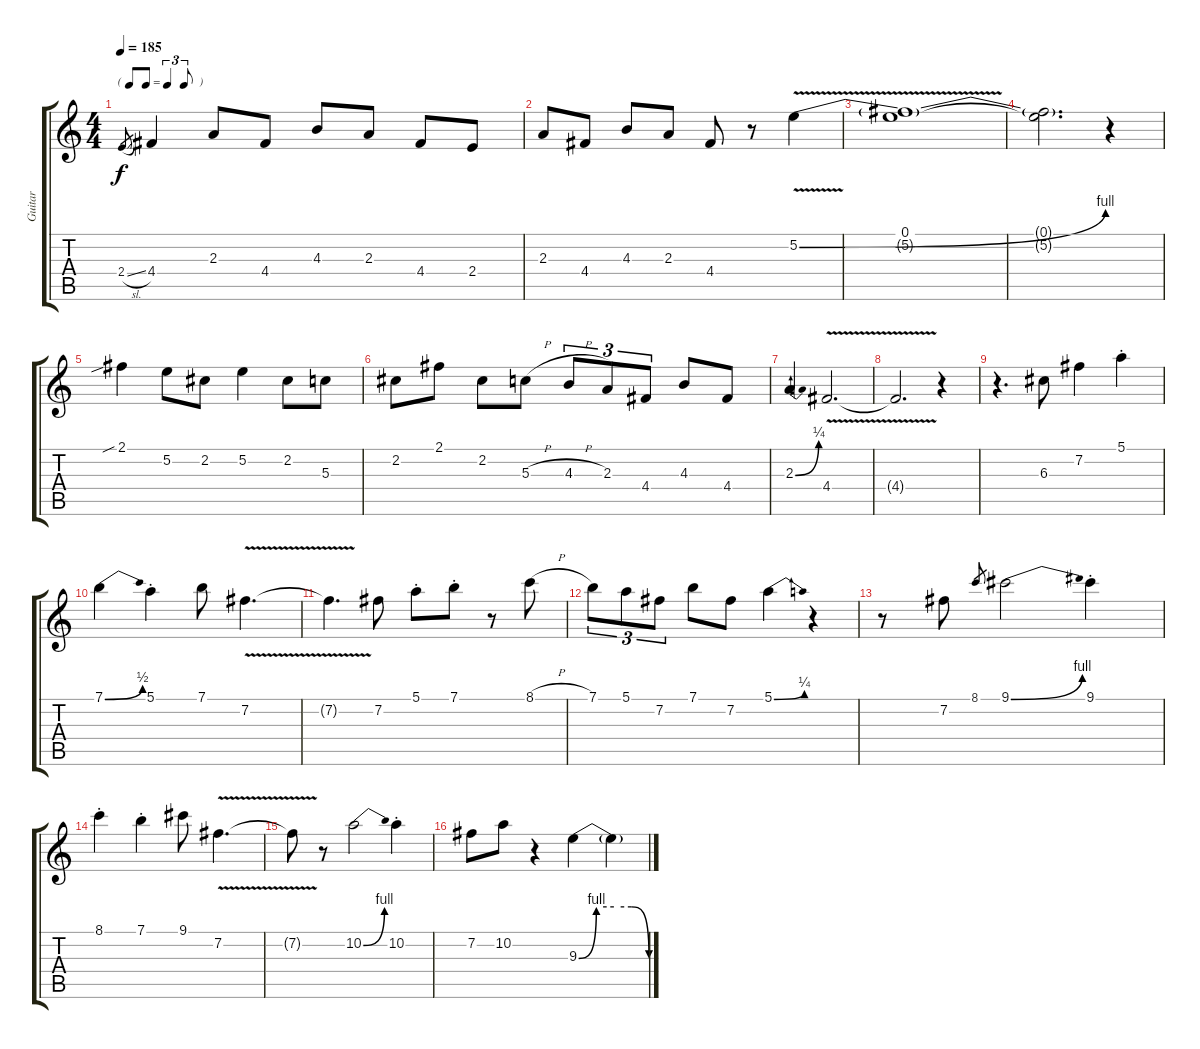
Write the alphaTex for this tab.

\track ("Guitar" "Guitar") {instrument overdrivenguitar}
\staff {score tabs}
\tuning (E4 B3 G3 D3 A2 E2) {hide}
\ts (4 4)
\tf triplet8th
\tempo 185
\clef g2
\ks c
2.4{sl}.8{gr dy f instrument overdrivenguitar} 4.4.4 2.3.8 4.4.8 4.3.8 2.3.8 4.4.8 2.4.8 |
2.3.8 4.4.8 4.3.8 2.3.8 4.4.8 r.8 5.2{be (bend 0 0 60 4) v}.4 |
(0.1 5.2{t}).1 |
(0.1{t} 5.2{t}).2{d} r.4 |
2.1{sib}.4 5.2.8 2.2.8 5.2.4 2.2.8 5.3.8 |
2.2.8 2.1.8 2.2.8 5.3{h}.8 4.3{h}.8{tu (3 2)} 2.3.8{tu (3 2)} 4.4.8{tu (3 2)} 4.3.8 4.4.8 |
2.3{be (bend 0 0 60 1)}.4 4.4{v}.2{d} |
4.4{t}.2{d} r.4 |
r.4{d} 6.3.8 7.2.4 5.1{st}.4 |
7.1{be (bend 0 0 60 2)}.4 5.1{st}.4 7.1.8 7.2{v}.4{d} |
7.2{t}.4{d} 7.2.8 5.1{st}.8 7.1{st}.8 r.8 8.1{h}.8 |
7.1.8{tu (3 2)} 5.1.8{tu (3 2)} 7.2.8{tu (3 2)} 7.1.8 7.2.8 5.1{be (bend 0 0 60 1)}.4 r.4 |
r.8 7.2.8 8.1.8{gr} 9.1{be (bend 0 0 60 4)}.2 9.1{st}.4 |
8.1{st}.4 7.1{st}.4 9.1.8 7.2{v}.4{d} |
7.2{t}.8 r.8 10.2{be (bend 0 0 60 4)}.2 10.2{st}.4 |
7.2.8 10.2.8 r.4 9.3{be (custom 0 0 15 4 30 4 45 4 60 0)}.4 9.3{t}.4
